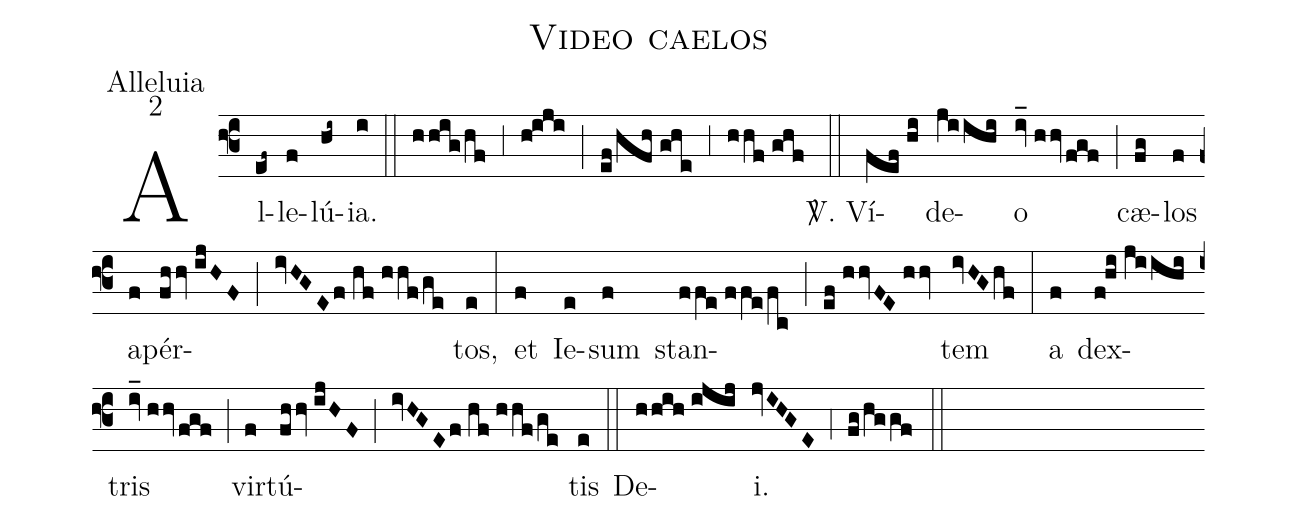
name:Video caelos;
office-part:Alleluia;
mode:2;
%%
(f3) Al(ef~)le(f)lú(hi~)ia.(i) (::)
(hhig/hf) (,3) (h!iji) (;) (ef/hfh//ghe) (,3) (hhf//ghf) (::)

<sp>V/</sp>. Ví(fef//hi)de(jiihi)o(iv_//hhv/fgf) (;) cæ(fg)los(f) a(f)pér(fhhv//ijHF)(;)(ivHGEf//hf//hhf/ge)tos,(e) (:)
et(f) Ie(e)sum(f) stan(ffe//ffe/fc)(;)(ef//hhvFE//hhv)tem(ivHG/hf) (:)
a(f) dex(f!hi//jiihi)tris(iv_//hhv/fgf) (;) vir(f)tú(fhhv//ijHF)(;)(ivHGE/f//hf//hhf/ge)tis(e) (::)
De(hhih//ijij)i.(jvIHGE) (,4) (fg/hggf) (::)
